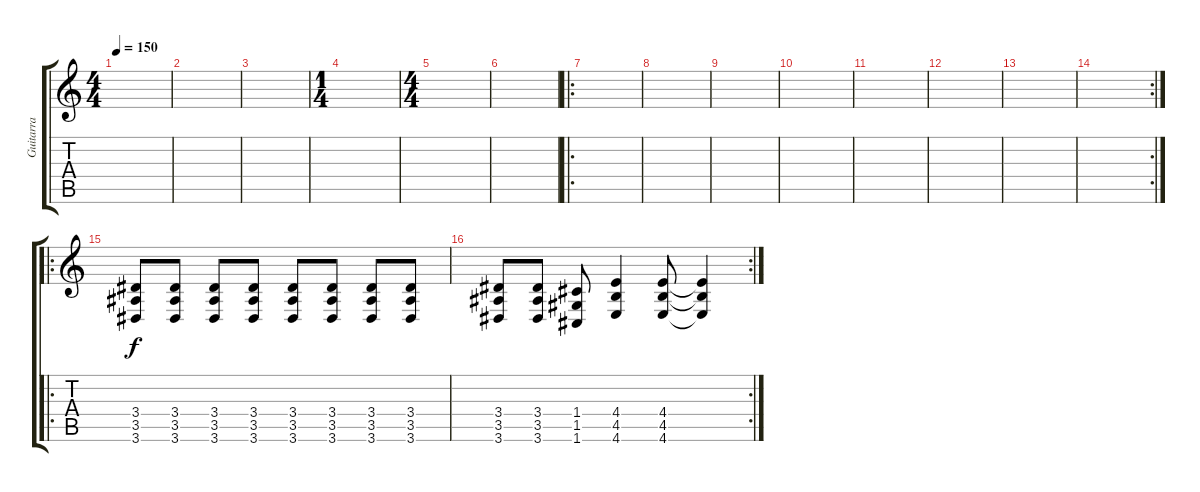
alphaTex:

\track ("Guitarra" "Guitarra") {instrument distortionguitar}
\staff {score tabs}
\tuning (D4 A3 F3 C3 G2 C2) {hide}
\ts (4 4)
\tempo 150
\clef g2
\ks c
|
|
|
\ts (1 4)
|
\ts (4 4)
|
|
\ro
|
|
|
|
|
|
|
\rc 2
|
\ro
(3.4 3.5 3.6).8 (3.4 3.5 3.6).8 (3.4 3.5 3.6).8 (3.4 3.5 3.6).8 (3.4 3.5 3.6).8 (3.4 3.5 3.6).8 (3.4 3.5 3.6).8 (3.4 3.5 3.6).8 |
\rc 2
(3.4 3.5 3.6).8 (3.4 3.5 3.6).8 (1.4 1.5 1.6).8 (4.4 4.5 4.6).4 (4.4 4.5 4.6).8 (4.4{t} 4.5{t} 4.6{t}).4
